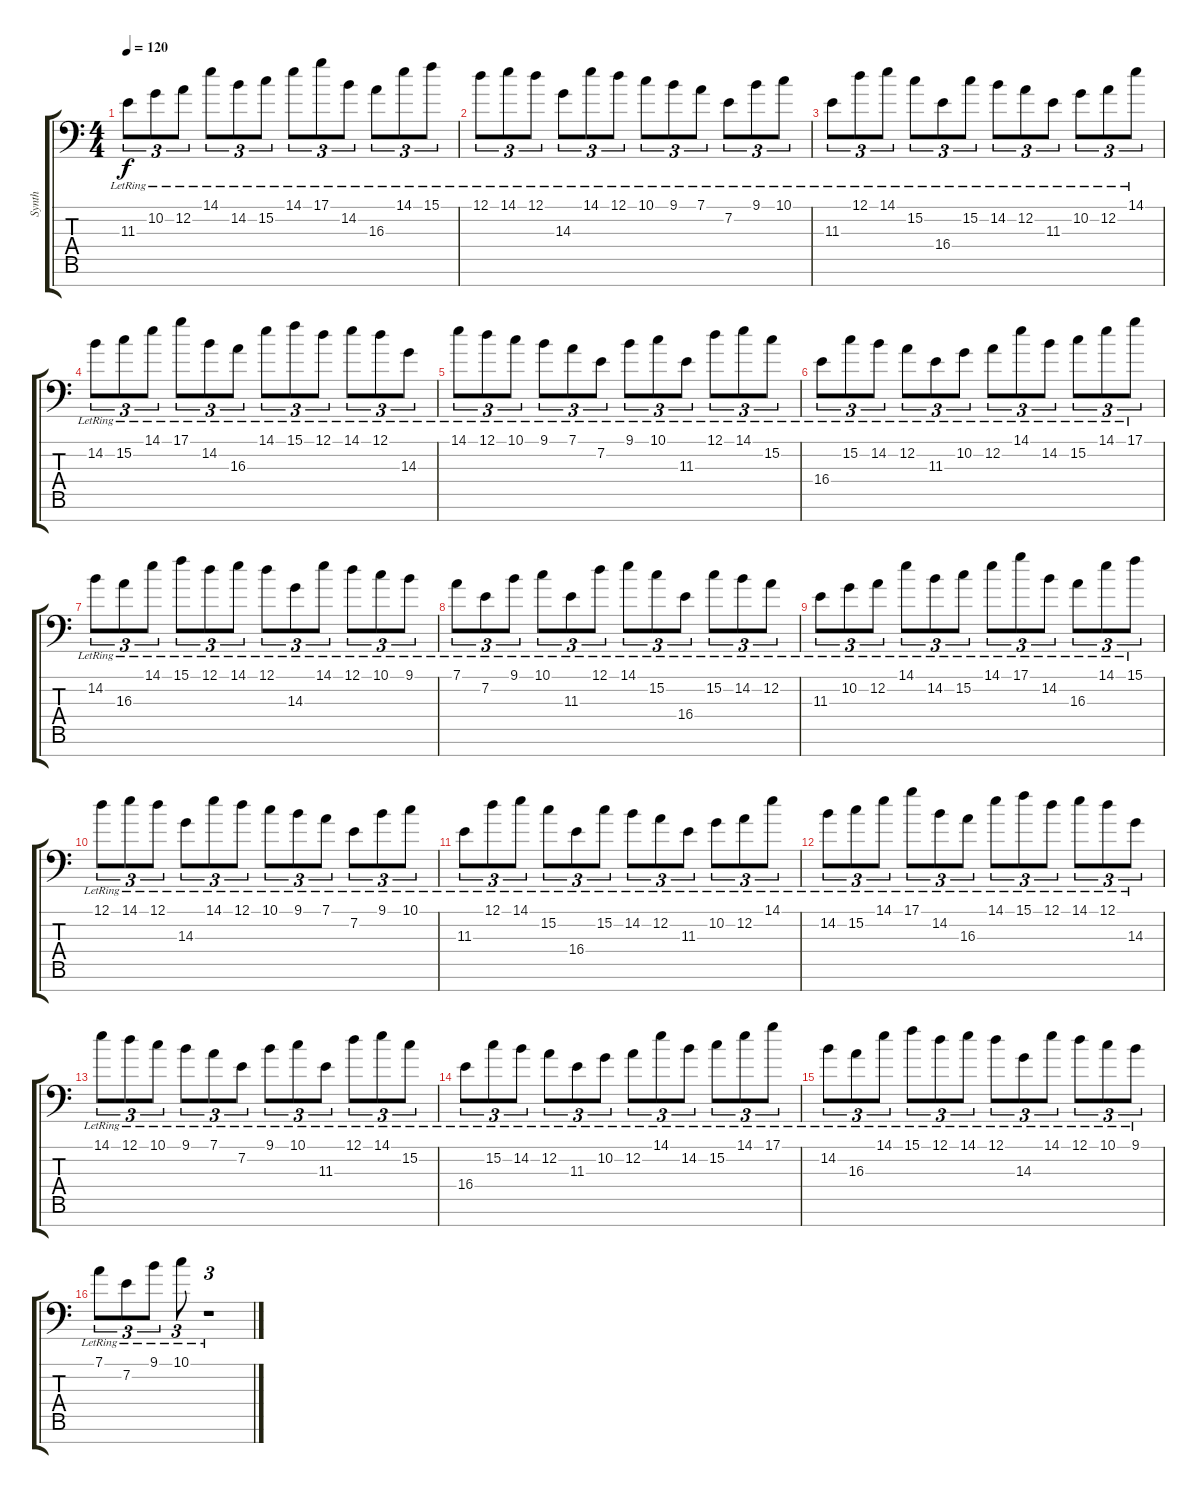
\track ("Synth" "Synth") {instrument acousticgrandpiano}
\staff {score tabs}
\tuning (D4 A3 F3 C3 G2 D2 G1) {hide}
\ts (4 4)
\tempo 120
\clef f4
\ks c
11.3{lr}.8{tu (3 2) dy f} 10.2{lr}.8{tu (3 2)} 12.2{lr}.8{tu (3 2)} 14.1{lr}.8{tu (3 2)} 14.2{lr}.8{tu (3 2)} 15.2{lr}.8{tu (3 2)} 14.1{lr}.8{tu (3 2)} 17.1{lr}.8{tu (3 2)} 14.2{lr}.8{tu (3 2)} 16.3{lr}.8{tu (3 2)} 14.1{lr}.8{tu (3 2)} 15.1{lr}.8{tu (3 2)} |
12.1{lr}.8{tu (3 2)} 14.1{lr}.8{tu (3 2)} 12.1{lr}.8{tu (3 2)} 14.3{lr}.8{tu (3 2)} 14.1{lr}.8{tu (3 2)} 12.1{lr}.8{tu (3 2)} 10.1{lr}.8{tu (3 2)} 9.1{lr}.8{tu (3 2)} 7.1{lr}.8{tu (3 2)} 7.2{lr}.8{tu (3 2)} 9.1{lr}.8{tu (3 2)} 10.1{lr}.8{tu (3 2)} |
11.3{lr}.8{tu (3 2)} 12.1{lr}.8{tu (3 2)} 14.1{lr}.8{tu (3 2)} 15.2{lr}.8{tu (3 2)} 16.4{lr}.8{tu (3 2)} 15.2{lr}.8{tu (3 2)} 14.2{lr}.8{tu (3 2)} 12.2{lr}.8{tu (3 2)} 11.3{lr}.8{tu (3 2)} 10.2{lr}.8{tu (3 2)} 12.2{lr}.8{tu (3 2)} 14.1{lr}.8{tu (3 2)} |
14.2{lr}.8{tu (3 2)} 15.2{lr}.8{tu (3 2)} 14.1{lr}.8{tu (3 2)} 17.1{lr}.8{tu (3 2)} 14.2{lr}.8{tu (3 2)} 16.3{lr}.8{tu (3 2)} 14.1{lr}.8{tu (3 2)} 15.1{lr}.8{tu (3 2)} 12.1{lr}.8{tu (3 2)} 14.1{lr}.8{tu (3 2)} 12.1{lr}.8{tu (3 2)} 14.3{lr}.8{tu (3 2)} |
14.1{lr}.8{tu (3 2)} 12.1{lr}.8{tu (3 2)} 10.1{lr}.8{tu (3 2)} 9.1{lr}.8{tu (3 2)} 7.1{lr}.8{tu (3 2)} 7.2{lr}.8{tu (3 2)} 9.1{lr}.8{tu (3 2)} 10.1{lr}.8{tu (3 2)} 11.3{lr}.8{tu (3 2)} 12.1{lr}.8{tu (3 2)} 14.1{lr}.8{tu (3 2)} 15.2{lr}.8{tu (3 2)} |
16.4{lr}.8{tu (3 2)} 15.2{lr}.8{tu (3 2)} 14.2{lr}.8{tu (3 2)} 12.2{lr}.8{tu (3 2)} 11.3{lr}.8{tu (3 2)} 10.2{lr}.8{tu (3 2)} 12.2{lr}.8{tu (3 2)} 14.1{lr}.8{tu (3 2)} 14.2{lr}.8{tu (3 2)} 15.2{lr}.8{tu (3 2)} 14.1{lr}.8{tu (3 2)} 17.1{lr}.8{tu (3 2)} |
14.2{lr}.8{tu (3 2)} 16.3{lr}.8{tu (3 2)} 14.1{lr}.8{tu (3 2)} 15.1{lr}.8{tu (3 2)} 12.1{lr}.8{tu (3 2)} 14.1{lr}.8{tu (3 2)} 12.1{lr}.8{tu (3 2)} 14.3{lr}.8{tu (3 2)} 14.1{lr}.8{tu (3 2)} 12.1{lr}.8{tu (3 2)} 10.1{lr}.8{tu (3 2)} 9.1{lr}.8{tu (3 2)} |
7.1{lr}.8{tu (3 2)} 7.2{lr}.8{tu (3 2)} 9.1{lr}.8{tu (3 2)} 10.1{lr}.8{tu (3 2)} 11.3{lr}.8{tu (3 2)} 12.1{lr}.8{tu (3 2)} 14.1{lr}.8{tu (3 2)} 15.2{lr}.8{tu (3 2)} 16.4{lr}.8{tu (3 2)} 15.2{lr}.8{tu (3 2)} 14.2{lr}.8{tu (3 2)} 12.2{lr}.8{tu (3 2)} |
11.3{lr}.8{tu (3 2)} 10.2{lr}.8{tu (3 2)} 12.2{lr}.8{tu (3 2)} 14.1{lr}.8{tu (3 2)} 14.2{lr}.8{tu (3 2)} 15.2{lr}.8{tu (3 2)} 14.1{lr}.8{tu (3 2)} 17.1{lr}.8{tu (3 2)} 14.2{lr}.8{tu (3 2)} 16.3{lr}.8{tu (3 2)} 14.1{lr}.8{tu (3 2)} 15.1{lr}.8{tu (3 2)} |
12.1{lr}.8{tu (3 2)} 14.1{lr}.8{tu (3 2)} 12.1{lr}.8{tu (3 2)} 14.3{lr}.8{tu (3 2)} 14.1{lr}.8{tu (3 2)} 12.1{lr}.8{tu (3 2)} 10.1{lr}.8{tu (3 2)} 9.1{lr}.8{tu (3 2)} 7.1{lr}.8{tu (3 2)} 7.2{lr}.8{tu (3 2)} 9.1{lr}.8{tu (3 2)} 10.1{lr}.8{tu (3 2)} |
11.3{lr}.8{tu (3 2)} 12.1{lr}.8{tu (3 2)} 14.1{lr}.8{tu (3 2)} 15.2{lr}.8{tu (3 2)} 16.4{lr}.8{tu (3 2)} 15.2{lr}.8{tu (3 2)} 14.2{lr}.8{tu (3 2)} 12.2{lr}.8{tu (3 2)} 11.3{lr}.8{tu (3 2)} 10.2{lr}.8{tu (3 2)} 12.2{lr}.8{tu (3 2)} 14.1{lr}.8{tu (3 2)} |
14.2{lr}.8{tu (3 2)} 15.2{lr}.8{tu (3 2)} 14.1{lr}.8{tu (3 2)} 17.1{lr}.8{tu (3 2)} 14.2{lr}.8{tu (3 2)} 16.3{lr}.8{tu (3 2)} 14.1{lr}.8{tu (3 2)} 15.1{lr}.8{tu (3 2)} 12.1{lr}.8{tu (3 2)} 14.1{lr}.8{tu (3 2)} 12.1{lr}.8{tu (3 2)} 14.3{lr}.8{tu (3 2)} |
14.1{lr}.8{tu (3 2)} 12.1{lr}.8{tu (3 2)} 10.1{lr}.8{tu (3 2)} 9.1{lr}.8{tu (3 2)} 7.1{lr}.8{tu (3 2)} 7.2{lr}.8{tu (3 2)} 9.1{lr}.8{tu (3 2)} 10.1{lr}.8{tu (3 2)} 11.3{lr}.8{tu (3 2)} 12.1{lr}.8{tu (3 2)} 14.1{lr}.8{tu (3 2)} 15.2{lr}.8{tu (3 2)} |
16.4{lr}.8{tu (3 2)} 15.2{lr}.8{tu (3 2)} 14.2{lr}.8{tu (3 2)} 12.2{lr}.8{tu (3 2)} 11.3{lr}.8{tu (3 2)} 10.2{lr}.8{tu (3 2)} 12.2{lr}.8{tu (3 2)} 14.1{lr}.8{tu (3 2)} 14.2{lr}.8{tu (3 2)} 15.2{lr}.8{tu (3 2)} 14.1{lr}.8{tu (3 2)} 17.1{lr}.8{tu (3 2)} |
14.2{lr}.8{tu (3 2)} 16.3{lr}.8{tu (3 2)} 14.1{lr}.8{tu (3 2)} 15.1{lr}.8{tu (3 2)} 12.1{lr}.8{tu (3 2)} 14.1{lr}.8{tu (3 2)} 12.1{lr}.8{tu (3 2)} 14.3{lr}.8{tu (3 2)} 14.1{lr}.8{tu (3 2)} 12.1{lr}.8{tu (3 2)} 10.1{lr}.8{tu (3 2)} 9.1{lr}.8{tu (3 2)} |
7.1{lr}.8{tu (3 2)} 7.2{lr}.8{tu (3 2)} 9.1{lr}.8{tu (3 2)} 10.1{lr}.8{tu (3 2)} r.1{tu (3 2)}
